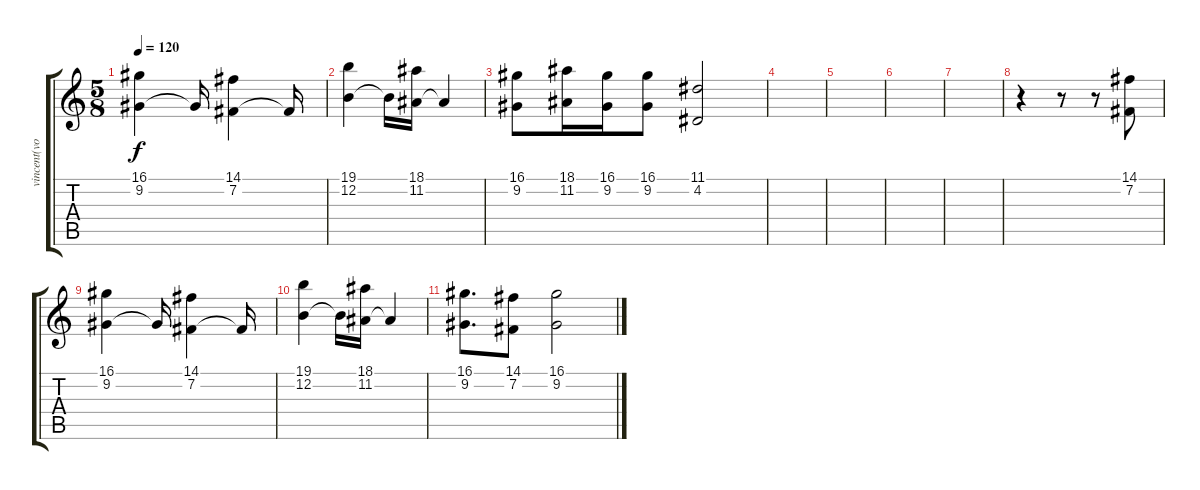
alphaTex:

\track ("vincent(vocal)" "vincent(vo") {instrument tenorsax}
\staff {score tabs}
\tuning (E4 B3 G3 D3 A2 E2) {hide}
\ts (5 8)
\tempo 120
\clef g2
\ks c
(16.1 9.2).4{dy f} 9.2{t}.16 (14.1 7.2).4 7.2{t}.16 |
(19.1 12.2).4 12.2{t}.16 (18.1 11.2).16 11.2{t}.4 |
(16.1 9.2).8 (18.1 11.2).16 (16.1 9.2).16 (16.1 9.2).8 (11.1 4.2).2 |
|
|
|
|
r.4 r.8 r.8 (14.1 7.2).8 |
(16.1 9.2).4 9.2{t}.16 (14.1 7.2).4 7.2{t}.16 |
(19.1 12.2).4 12.2{t}.16 (18.1 11.2).16 11.2{t}.4 |
(16.1 9.2).8{d} (14.1 7.2).8 (16.1 9.2).2
